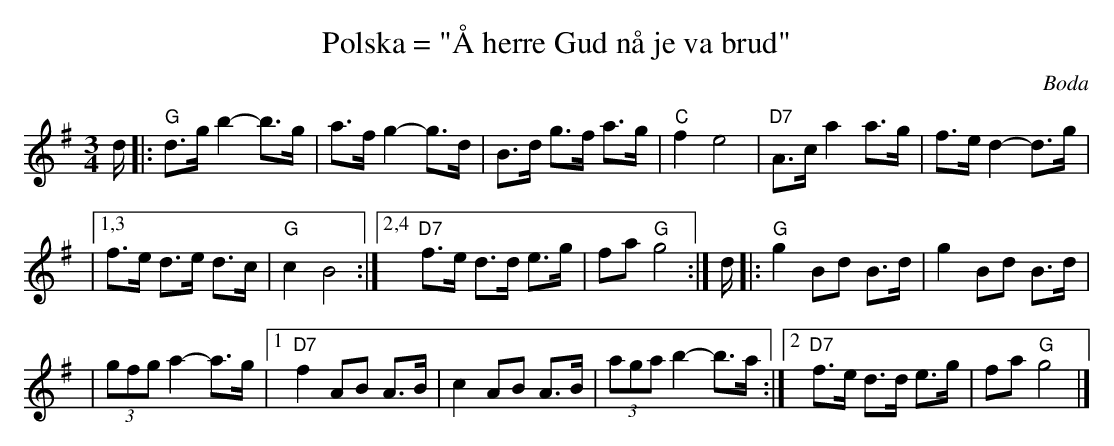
X:1
T: Polska = "\AA herre Gud n\aa je va brud"
O: Boda
M: 3/4
L: 1/8
K: G
d/ \
|: "G"d>g b2- b>g | a>f g2- g>d \
| B>d g>f a>g | "C"f2 e4 \
| "D7"A>c a2 a>g | f>e d2- d>g |
|1,3 f>e d>e d>c | "G"c2 B4 \
:|2,4 "D7"f>e d>d e>g | fa "G"g4 :|\
d/- \
|: "G"g2 Bd B>d | g2 Bd B>d |
| (3gfg a2- a>g \
|1 "D7"f2 AB A>B | c2 AB A>B | (3aga b2- b>a \
:|2 "D7"f>e d>d e>g | fa "G"g4 |]
